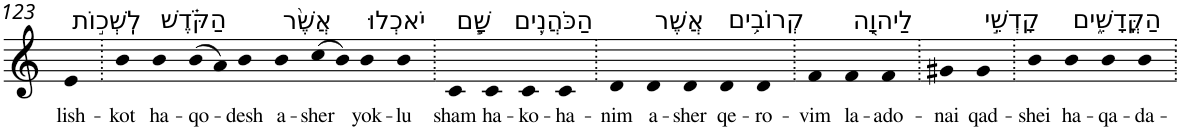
**kern	**text
*part1	*part1
*staff1	*staff1
*I"Piano	*
*I'Pno	*
!!LO:PB:g=z
*clefG2	*
*k[]	*
=123	=123
!LO:TX:a:t=לִֽשְׁכ֣וֹת	!
!	!LO:LY:b
4e	lish-
=124.	=124.
!	!LO:LY:b
4b	-kot
!LO:TX:a:t=הַקֹּ֗דֶשׁ	!
!	!LO:LY:b
4b	ha-
!	!LO:LY:b
(>8b	-qo-
8a)	.
!	!LO:LY:b
4b	-desh
!LO:TX:a:t=אֲשֶׁ֨ר	!
!	!LO:LY:b
4b	a-
!	!LO:LY:b
(>8cc	-sher
8b)	.
!LO:TX:a:t=יֹאכְלוּ	!
!	!LO:LY:b
4b	yok-
!	!LO:LY:b
4b	-lu
=125.	=125.
!LO:TX:a:t=שָׁ֧ם	!
!	!LO:LY:b
4c	sham
!LO:TX:a:t=הַכֹּהֲנִ֛ים	!
!	!LO:LY:b
4c	ha-
!	!LO:LY:b
4c	-ko-
!	!LO:LY:b
4c	-ha-
=126.	=126.
!	!LO:LY:b
4d	-nim
!LO:TX:a:t=אֲשֶׁר	!
!	!LO:LY:b
4d	a-
!	!LO:LY:b
4d	-sher
!LO:TX:a:t=קְרוֹבִ֥ים	!
!	!LO:LY:b
4d	qe-
!	!LO:LY:b
4d	-ro-
=127.	=127.
!	!LO:LY:b
4f	-vim
!LO:TX:a:t=לַיהוָ֖ה	!
!	!LO:LY:b
4f	la-
!	!LO:LY:b
4f	-ado-
=128.	=128.
!	!LO:LY:b
4g#X	-nai
!LO:TX:a:t=קָדְשֵׁ֣י	!
!	!LO:LY:b
4g#	qad-
=129.	=129.
!	!LO:LY:b
4b	-shei
!LO:TX:a:t=הַקֳּדָשִׁ֑ים	!
!	!LO:LY:b
4b	ha-
!	!LO:LY:b
4b	-qa-
!	!LO:LY:b
4b	-da-
=.	=.
*-	*-
